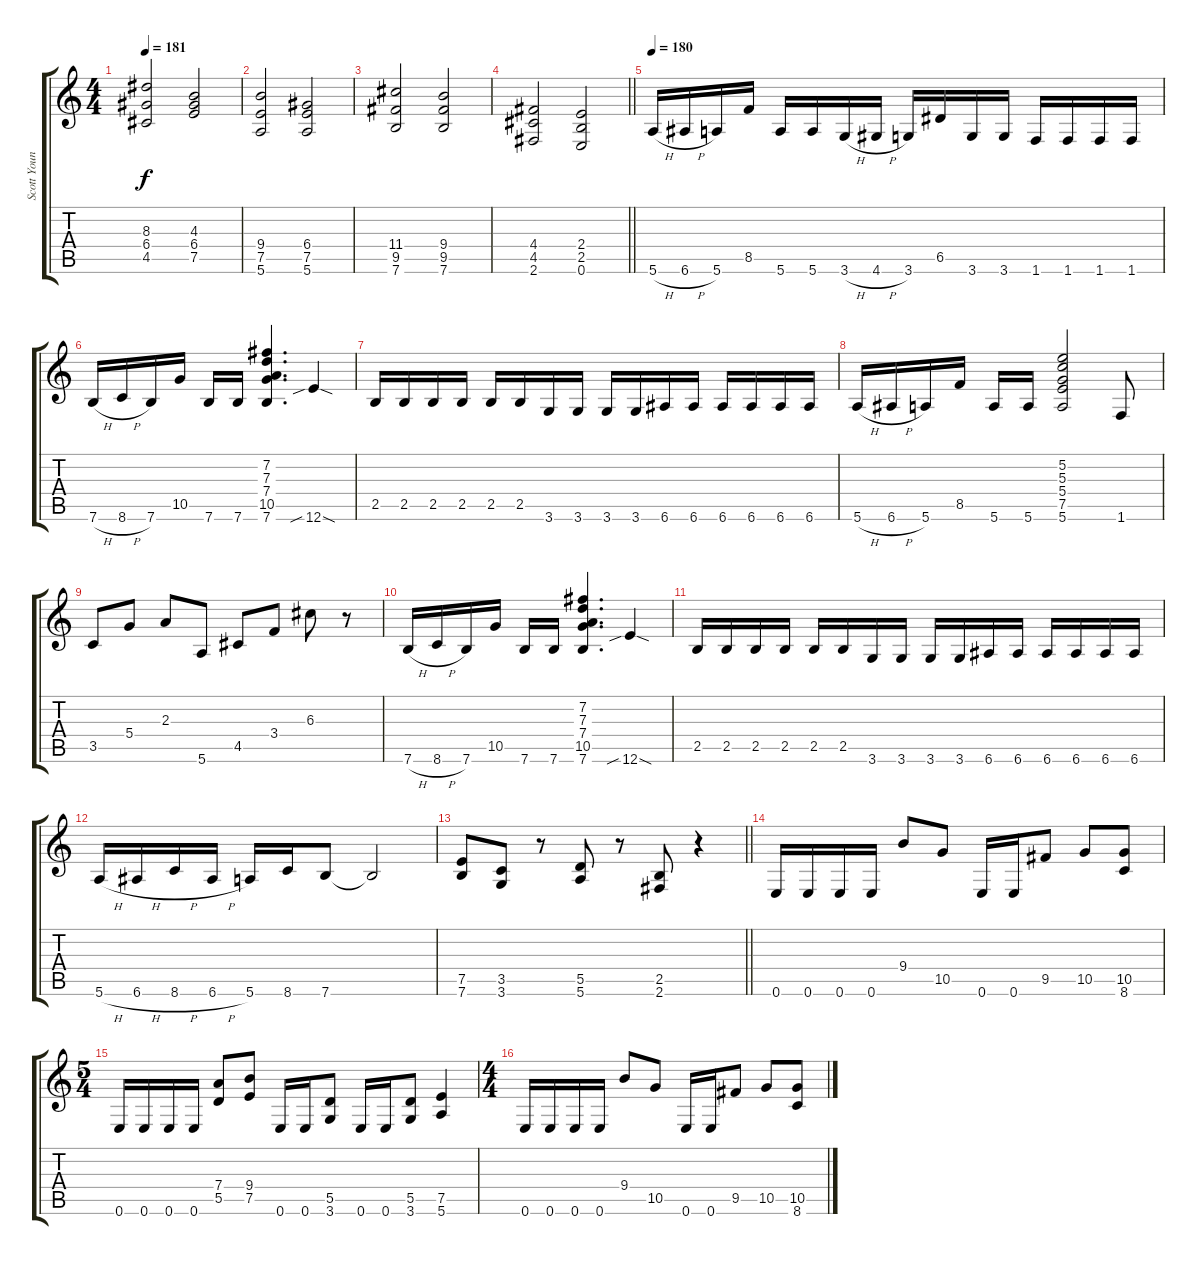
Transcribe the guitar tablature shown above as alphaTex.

\track ("Scott Young" "Scott Youn") {instrument overdrivenguitar}
\staff {score tabs}
\tuning (E4 B3 G3 D3 A2 E2) {hide}
\ts (4 4)
\tempo 181
\clef g2
\ks c
(8.3{t} 6.4{t} 4.5{t}).2{dy f} (4.3 6.4 7.5).2 |
(9.4 7.5 5.6).2 (6.4 7.5 5.6).2 |
(11.4 9.5 7.6).2 (9.4 9.5 7.6).2 |
\barLineRight lightlight
(4.4 4.5 2.6).2 (2.4 2.5 0.6).2 |
\tempo 180
5.6{h}.16 6.6{h}.16 5.6.16 8.5.16 5.6.16 5.6.16 3.6{h}.16 4.6{h}.16 3.6.16 6.5.16 3.6.16 3.6.16 1.6.16 1.6.16 1.6.16 1.6.16 |
7.6{h}.16 8.6{h}.16 7.6.16 10.5.16 7.6.16 7.6.16 (7.2 7.3 7.4 10.5 7.6).4{d} 12.6{sib sod}.4 |
2.5.16 2.5.16 2.5.16 2.5.16 2.5.16 2.5.16 3.6.16 3.6.16 3.6.16 3.6.16 6.6.16 6.6.16 6.6.16 6.6.16 6.6.16 6.6.16 |
5.6{h}.16 6.6{h}.16 5.6.16 8.5.16 5.6.16 5.6.16 (5.2 5.3 5.4 7.5 5.6).2 1.6.8 |
3.5.8 5.4.8 2.3.8 5.6.8 4.5.8 3.4.8 6.3.8 r.8 |
7.6{h}.16 8.6{h}.16 7.6.16 10.5.16 7.6.16 7.6.16 (7.2 7.3 7.4 10.5 7.6).4{d} 12.6{sib sod}.4 |
2.5.16 2.5.16 2.5.16 2.5.16 2.5.16 2.5.16 3.6.16 3.6.16 3.6.16 3.6.16 6.6.16 6.6.16 6.6.16 6.6.16 6.6.16 6.6.16 |
5.6{h}.16 6.6{h}.16 8.6{h}.16 6.6{h}.16 5.6.16 8.6.16 7.6.8 7.6{t}.2 |
\barLineRight lightlight
(7.5 7.6).8 (3.5 3.6).8 r.8 (5.5 5.6).8 r.8 (2.5 2.6).8 r.4 |
0.6.16 0.6.16 0.6.16 0.6.16 9.4.8 10.5.8 0.6.16 0.6.16 9.5.8 10.5.8 (10.5 8.6).8 |
\ts (5 4)
0.6.16 0.6.16 0.6.16 0.6.16 (7.4 5.5).8 (9.4 7.5).8 0.6.16 0.6.16 (5.5 3.6).8 0.6.16 0.6.16 (5.5 3.6).8 (7.5 5.6).4 |
\ts (4 4)
0.6.16 0.6.16 0.6.16 0.6.16 9.4.8 10.5.8 0.6.16 0.6.16 9.5.8 10.5.8 (10.5 8.6).8
